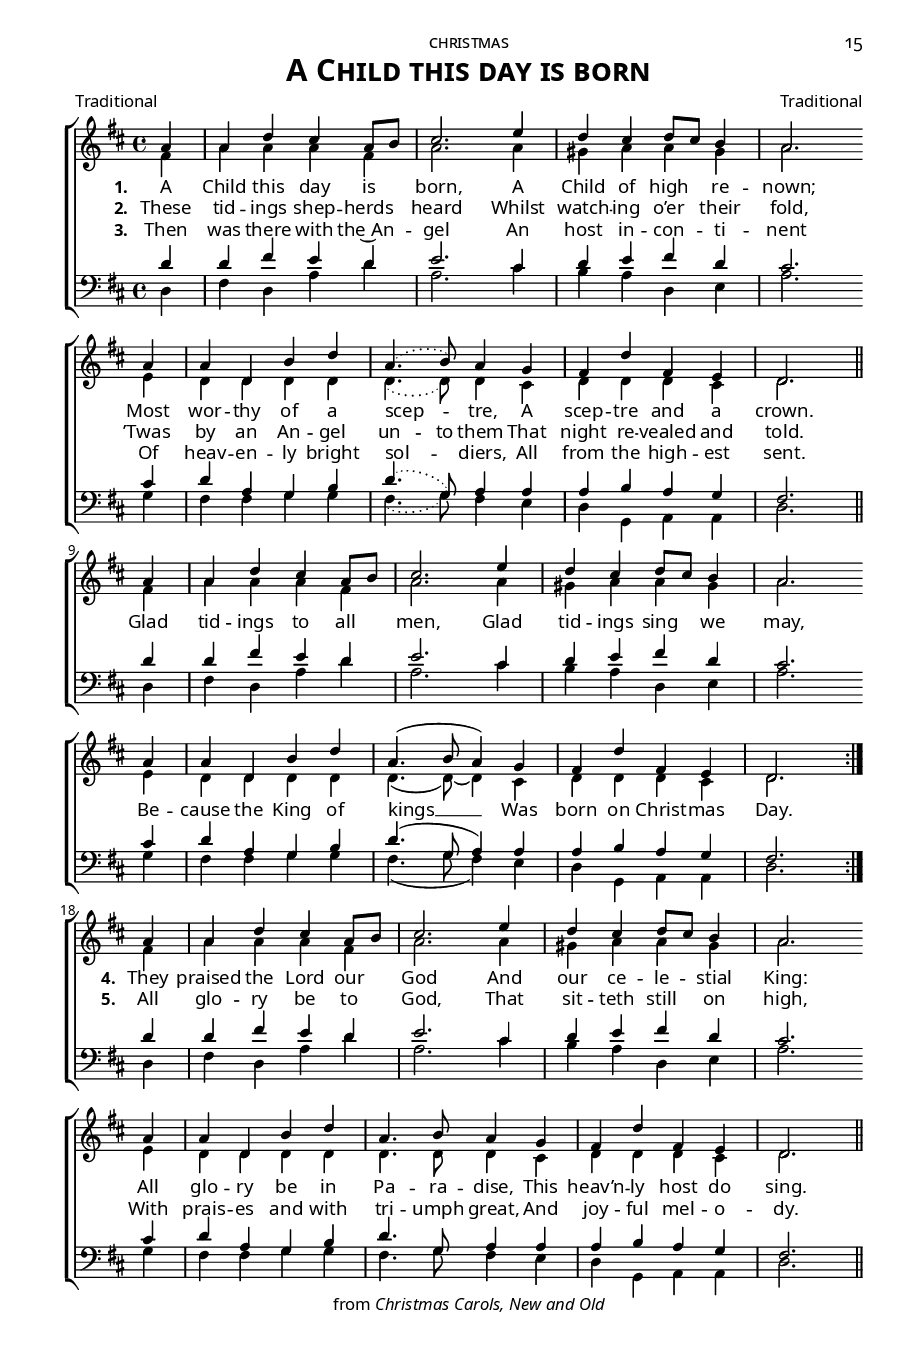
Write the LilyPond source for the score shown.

\version "2.14.2"
\include "util.ly"
\header {
  title = \markup{\override #'(font-name . "Garamond Premier Pro Semibold"){ \abs-fontsize #15 \smallCapsOldStyle"A Child this day is born"}}
  poet = \markup\oldStyleNum"Traditional"
  composer = \markup\oldStyleNum"Traditional"
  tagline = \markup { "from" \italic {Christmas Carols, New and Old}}
}
\paper {
  %print-all-headers = ##f
  paper-height = 9\in
  paper-width = 6\in
  indent = 0\in
  %system-system-spacing = #'((basic-distance . 10) (padding . 0))
  
  system-system-spacing =
    #'((basic-distance . 0)
       (minimum-distance . 0)
       (padding . -5)
       (stretchability . 100))
       
  last-bottom-spacing =
    #'((basic-distance . -10)
       (minimum-distance . -10)
       (padding . 0)
       (stretchability . 0))
  ragged-last-bottom = ##f
  ragged-bottom = ##f
  two-sided = ##t
  inner-margin = 0.5\in
  outer-margin = 0.25\in
  top-margin = 0.25\in
  bottom-margin = 0.25\in
  first-page-number = #015
  print-first-page-number = ##t
  headerLine = \markup{\override #'(font-name . "Garamond Premier Pro") \smallCapsOldStyle"christmas"}
  oddHeaderMarkup = \markup\fill-line{
     \override #'(font-name . "Garamond Premier Pro")\abs-fontsize #8.5
     \combine 
        \fill-line{"" \on-the-fly #print-page-number-check-first
        \oldStylePageNum""
        }
        \fill-line{\headerLine}
  }
  evenHeaderMarkup = \markup {
     \override #'(font-name . "Garamond Premier Pro")\abs-fontsize #8.5
     \combine
        \on-the-fly #print-page-number-check-first
        \oldStylePageNum""
        \fill-line{\headerLine}
  }
}
#(set-global-staff-size 14.6) \paper{ #(define fonts (make-pango-font-tree "GoudyOlSt BT" "Garamond Premier Pro" "Garamond Premier Pro" (/ 14.6 20))) }
global = {
  \key d \major
  \time 4/4
  \autoBeamOff
  \slurDotted
}

sopMusic = \relative c' {
  \partial 4 a'4 |
  a d cis a8[ b] |
  cis2. e4 |
  d4 cis d8[ cis] b4 |
  
  a2. \bar"" \break
  a4 |
  a d, b' d |
  a4.( b8) a4 g |
  fis d' fis, e |
  \partial 2. d2. \bar "||" \break
  
  
  \partial 4 a'4 |
  a d cis a8[ b] |
  cis2. e4 |
  d4 cis d8[ cis] b4 |
  
  a2. \bar"" \break
  a4 |
  a d, b' d |
  \slurSolid
  a4.( b8 a4) g |
  fis d' fis, e |
  \partial 2. d2. \bar ":|"
  
  
  
  
  
  
  \slurDotted
  \partial 4 a'4 |
  a d cis a8[ b] |
  cis2. e4 |
  d4 cis d8[ cis] b4 |
  
  a2. \bar"" \break
  a4 |
  a d, b' d |
  a4. b8 a4 g |
  fis d' fis, e |
  \partial 2. d2. \bar "||" \break
}
sopWords = \lyricmode {
  
}

altoMusic = \relative c' {
  fis4 |
  a a a fis |
  a2. a4 |
  gis a a gis |
  
  a2. e4 |
  d d d d |
  d4.( d8) d4 cis |
  d d d cis |
  d2. \bar "||"

  
  fis4 |
  a a a fis |
  a2. a4 |
  gis a a gis |
  
  a2. e4 |
  d d d d |
  \slurSolid
  d4.( d8)~ d4 cis |
  d d d cis |
  d2.
  
  
  
  
  
  \slurDotted
  fis4 |
  a a a fis |
  a2. a4 |
  gis a a gis |
  
  a2. e4 |
  d d d d |
  d4. d8 d4 cis |
  d d d cis |
  d2. \bar "||"
}
altoWords = \lyricmode {
  \dropLyricsXII
  \set stanza = #"1. "
  A Child this day is born,
  A Child of high re -- nown;
  Most wor -- thy of a scep -- tre,
  A scep -- tre and a crown.
  
  Glad tid -- ings to all men,
  Glad tid -- ings sing we may,
  Be -- cause the King of kings __
  Was born on Christ -- mas Day.
  
  
  \set stanza = #"4. "
  They praised the Lord our God
  And our ce -- le -- stial King:
  All glo -- ry be in
\set ignoreMelismata = ##t
  Pa -- ra -- dise,
\unset ignoreMelismata
  This heav’n -- ly host do sing.
}
altoWordsII = \lyricmode {
%\markup\italic
  
}
altoWordsIII = \lyricmode {
  \dropLyricsXII
  \set stanza = #"2. "
  These tid -- ings shep -- herds heard
  Whilst watch -- ing o’er their fold,
  ’Twas by an An -- gel
\set ignoreMelismata = ##t
  un -- to them
\unset ignoreMelismata
  That night re -- vealed and told.
  
  \repeat unfold24 \skip1
  \set stanza = #"5. "
  All glo -- ry be to God,
  That sit -- teth still on high,
  With prais -- es and with
\set ignoreMelismata = ##t
  tri -- umph great,
\unset ignoreMelismata
  And joy -- ful mel -- o -- dy.
}
altoWordsIV = \lyricmode {
  \dropLyricsXII
  \set stanza = #"3. "
  Then was there with the~An -- gel
  An host in -- con -- ti -- nent
  Of heav -- en -- ly bright sol -- diers,
  All from the high -- est sent.
}
altoWordsV = \lyricmode {
}
altoWordsVI = \lyricmode {
}
tenorMusic = \relative c' {
  d4 |
  d fis e d |
  e2. cis4 |
  d e fis d |
  
  cis2. cis4 |
  d a g b |
  d4.( g,8) a4 a |
  a b a g |
  fis2. \bar "||"
  
  
  d'4 |
  d fis e d |
  e2. cis4 |
  d e fis d |
  
  cis2. cis4 |
  d a g b |
  \slurSolid d4.( g,8 a4) a |
  a b a g |
  fis2.
  
  
  
  
  
  \slurDotted
  d'4 |
  d fis e d |
  e2. cis4 |
  d e fis d |
  
  cis2. cis4 |
  d a g b |
  d4. g,8 a4 a |
  a b a g |
  fis2. \bar "||"
}
tenorWords = \lyricmode {

}

bassMusic = \relative c {
  d4 |
  fis d a' d |
  a2. cis4 |
  b a d, e |
  
  a2. g4 |
  fis fis g g |
  fis4.( g8) fis4 e |
  d g, a a |
  d2. \bar "||"

  
  d4 |
  fis d a' d |
  a2. cis4 |
  b a d, e |
  
  a2. g4 |
  fis fis g g |
  \slurSolid
  fis4.( g8 fis4) e |
  d g, a a |
  d2.
  
  
  
  
  
  \slurDotted
  d4 |
  fis d a' d |
  a2. cis4 |
  b a d, e |
  
  a2. g4 |
  fis fis g g |
  fis4. g8 fis4 e |
  d g, a a |
  d2. \bar "||"
}
bassWords = \lyricmode {

}

pianoRH = \relative c' {
  
}
pianoLH = \relative c' {
  
}

\score {
  <<
   \new ChoirStaff <<
%    \new Lyrics = sopranos \with { \override VerticalAxisGroup #'nonstaff-relatedstaff-spacing = #'((basic-distance . 1)) }
    \new Staff = women <<
      \new Voice = "sopranos" { \voiceOne << \global \sopMusic >> }
      \new Voice = "altos" { \voiceTwo << \global \altoMusic >> }
    >>
    \new Lyrics \with { alignAboveContext = #"women" \override VerticalAxisGroup #'nonstaff-relatedstaff-spacing = #'((basic-distance . 1))} \lyricsto "sopranos" \sopWords
     \new Lyrics = "altosVI"  \with { alignBelowContext = #"women" \override VerticalAxisGroup #'nonstaff-relatedstaff-spacing = #'((basic-distance . 1))} \lyricsto "altos" \altoWordsVI
    \new Lyrics = "altosV"  \with { alignBelowContext = #"women" \override VerticalAxisGroup #'nonstaff-relatedstaff-spacing = #'((basic-distance . 1))} \lyricsto "altos" \altoWordsV
    \new Lyrics = "altosIV"  \with { alignBelowContext = #"women" \override VerticalAxisGroup #'nonstaff-relatedstaff-spacing = #'((basic-distance . 1))} \lyricsto "altos" \altoWordsIV
    \new Lyrics = "altosIII"  \with { alignBelowContext = #"women" \override VerticalAxisGroup #'nonstaff-relatedstaff-spacing = #'((basic-distance . 1))} \lyricsto "altos" \altoWordsIII
    \new Lyrics = "altosII"  \with { alignBelowContext = #"women" \override VerticalAxisGroup #'nonstaff-relatedstaff-spacing = #'((basic-distance . 1))} \lyricsto "altos" \altoWordsII
    \new Lyrics = "altos"  \with { alignBelowContext = #"women" \override VerticalAxisGroup #'nonstaff-relatedstaff-spacing = #'((padding . -0.9))} \lyricsto "altos" \altoWords
   \new Staff = men <<
      \clef bass
      \new Voice = "tenors" { \voiceOne << \global \tenorMusic >> }
      \new Voice = "basses" { \voiceTwo << \global \bassMusic >> }
    >>
    \new Lyrics \with { alignAboveContext = #"men" \override VerticalAxisGroup #'nonstaff-relatedstaff-spacing = #'((basic-distance . 1)) } \lyricsto "tenors" \tenorWords
    \new Lyrics \with { alignBelowContext = #"men" \override VerticalAxisGroup #'nonstaff-relatedstaff-spacing = #'((basic-distance . 1)) } \lyricsto "basses" \bassWords
  >>
%    \new PianoStaff << \new Staff { \new Voice { \pianoRH } } \new Staff { \clef "bass" \pianoLH } >>
  >>
  \layout {
    \context {
      \Score
      %\override SpacingSpanner #'base-shortest-duration = #(ly:make-moment 1 8)
      %\override SpacingSpanner #'common-shortest-duration = #(ly:make-moment 1 4)
    }
    \context {
      % Remove all empty staves
      % \Staff \RemoveEmptyStaves \override VerticalAxisGroup #'remove-first = ##t
    }
    \context {
      \Lyrics
      \override LyricText #'X-offset = #center-on-word
    }
  }
  \midi {
    \tempo 4 = 90
    \set Staff.midiInstrument = "flute"
  
    \context {
      \Voice
      \remove "Dynamic_performer"
    }
  }
}
